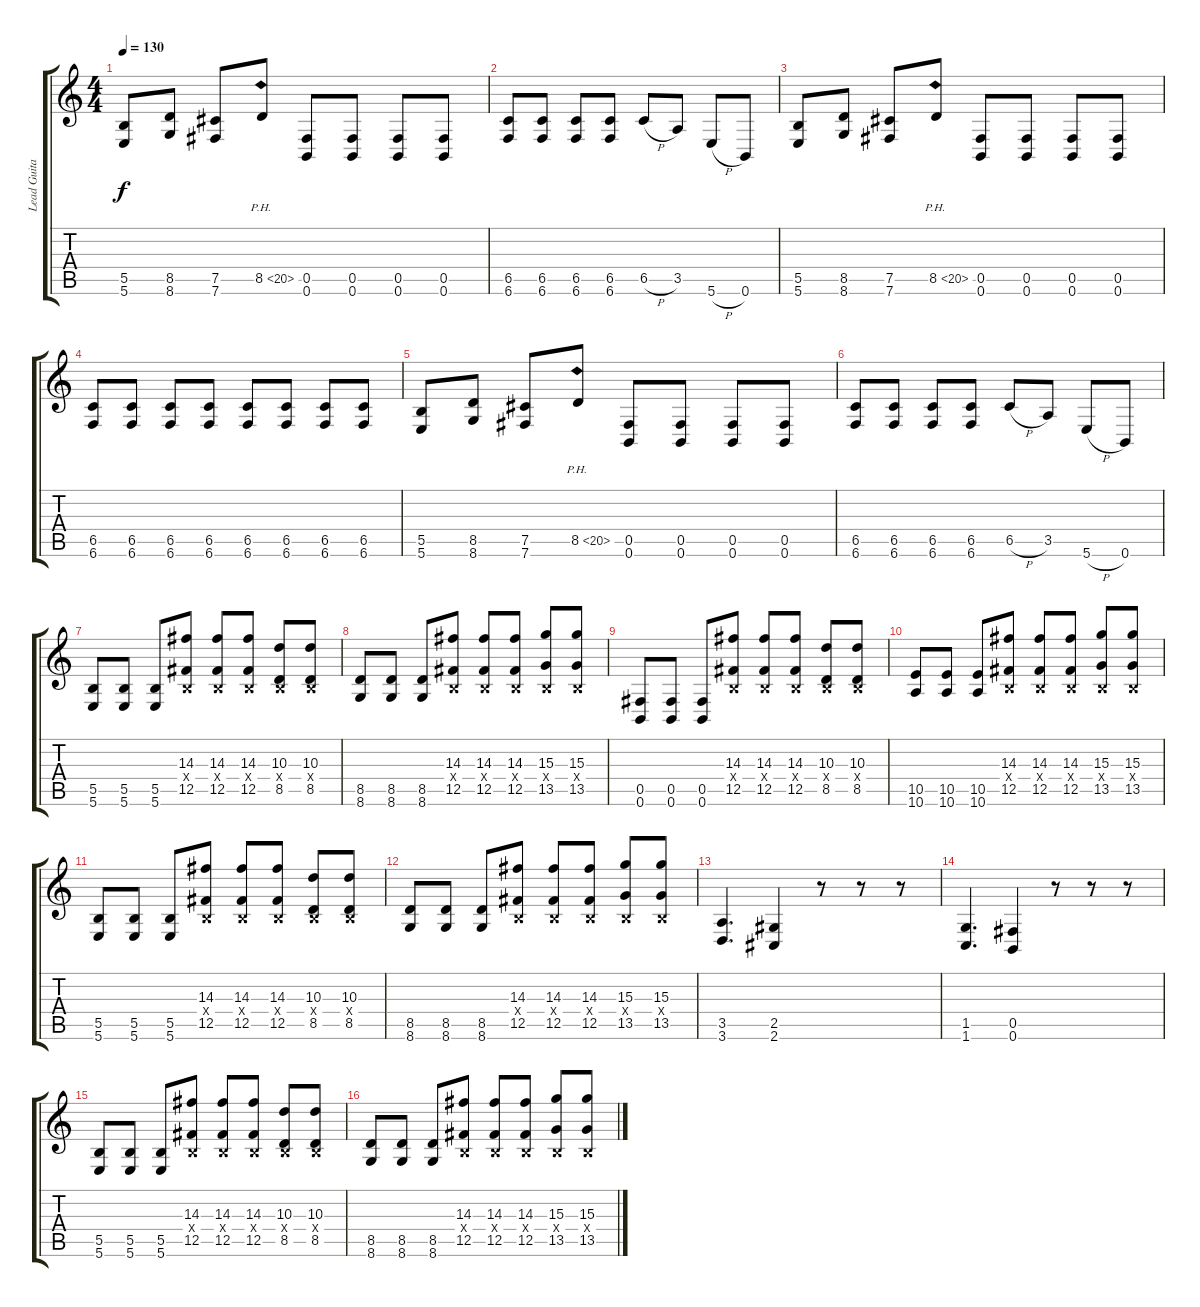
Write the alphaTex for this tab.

\track ("Lead Guitar" "Lead Guita") {instrument distortionguitar}
\staff {score tabs}
\tuning (Db4 Ab3 E3 B2 Gb2 B1) {hide}
\ts (4 4)
\tempo 130
\clef g2
\ks c
(5.5 5.6).8{dy f} (8.5 8.6).8 (7.5 7.6).8 8.5{ph 12}.8 (0.5 0.6).8 (0.5 0.6).8 (0.5 0.6).8 (0.5 0.6).8 |
(6.5 6.6).8 (6.5 6.6).8 (6.5 6.6).8 (6.5 6.6).8 6.5{h}.8 3.5.8 5.6{h}.8 0.6.8 |
(5.5 5.6).8 (8.5 8.6).8 (7.5 7.6).8 8.5{ph 12}.8 (0.5 0.6).8 (0.5 0.6).8 (0.5 0.6).8 (0.5 0.6).8 |
(6.5 6.6).8 (6.5 6.6).8 (6.5 6.6).8 (6.5 6.6).8 (6.5 6.6).8 (6.5 6.6).8 (6.5 6.6).8 (6.5 6.6).8 |
(5.5 5.6).8 (8.5 8.6).8 (7.5 7.6).8 8.5{ph 12}.8 (0.5 0.6).8 (0.5 0.6).8 (0.5 0.6).8 (0.5 0.6).8 |
(6.5 6.6).8 (6.5 6.6).8 (6.5 6.6).8 (6.5 6.6).8 6.5{h}.8 3.5.8 5.6{h}.8 0.6.8 |
(5.5 5.6).8 (5.5 5.6).8 (5.5 5.6).8 (14.3 0.4{x} 12.5).8 (14.3 0.4{x} 12.5).8 (14.3 0.4{x} 12.5).8 (10.3 0.4{x} 8.5).8 (10.3 0.4{x} 8.5).8 |
(8.5 8.6).8 (8.5 8.6).8 (8.5 8.6).8 (14.3 0.4{x} 12.5).8 (14.3 0.4{x} 12.5).8 (14.3 0.4{x} 12.5).8 (15.3 0.4{x} 13.5).8 (15.3 0.4{x} 13.5).8 |
(0.5 0.6).8 (0.5 0.6).8 (0.5 0.6).8 (14.3 0.4{x} 12.5).8 (14.3 0.4{x} 12.5).8 (14.3 0.4{x} 12.5).8 (10.3 0.4{x} 8.5).8 (10.3 0.4{x} 8.5).8 |
(10.5 10.6).8 (10.5 10.6).8 (10.5 10.6).8 (14.3 0.4{x} 12.5).8 (14.3 0.4{x} 12.5).8 (14.3 0.4{x} 12.5).8 (15.3 0.4{x} 13.5).8 (15.3 0.4{x} 13.5).8 |
(5.5 5.6).8 (5.5 5.6).8 (5.5 5.6).8 (14.3 0.4{x} 12.5).8 (14.3 0.4{x} 12.5).8 (14.3 0.4{x} 12.5).8 (10.3 0.4{x} 8.5).8 (10.3 0.4{x} 8.5).8 |
(8.5 8.6).8 (8.5 8.6).8 (8.5 8.6).8 (14.3 0.4{x} 12.5).8 (14.3 0.4{x} 12.5).8 (14.3 0.4{x} 12.5).8 (15.3 0.4{x} 13.5).8 (15.3 0.4{x} 13.5).8 |
(3.5 3.6).4{d} (2.5 2.6).4 r.8 r.8 r.8 |
(1.5 1.6).4{d} (0.5 0.6).4 r.8 r.8 r.8 |
(5.5 5.6).8 (5.5 5.6).8 (5.5 5.6).8 (14.3 0.4{x} 12.5).8 (14.3 0.4{x} 12.5).8 (14.3 0.4{x} 12.5).8 (10.3 0.4{x} 8.5).8 (10.3 0.4{x} 8.5).8 |
(8.5 8.6).8 (8.5 8.6).8 (8.5 8.6).8 (14.3 0.4{x} 12.5).8 (14.3 0.4{x} 12.5).8 (14.3 0.4{x} 12.5).8 (15.3 0.4{x} 13.5).8 (15.3 0.4{x} 13.5).8
